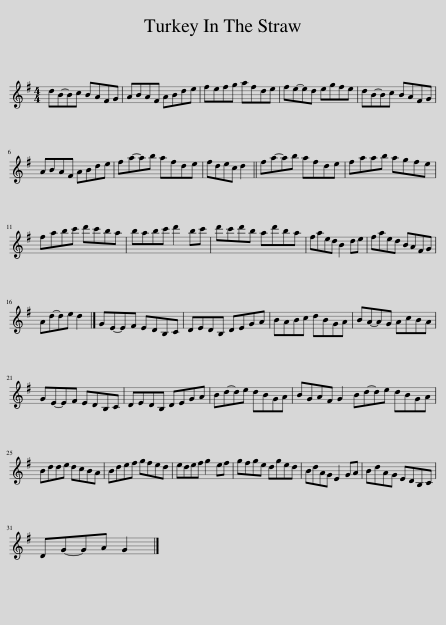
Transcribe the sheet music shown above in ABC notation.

X:1
L:1/8
M:4/4
I:linebreak $
K:G
V:1 treble
V:1
 dB-Bc BAFG | ABAF ABde | fefg afde | fe-ed egfe | dB-Bc BAFG |$ %5
 ABAF ABde | fa-ab afde | fdec d2 || fa-ab afde | faab agfe |$ %10
 fabc' d'c'ba | babc' d'2 bc' | d'c'd'b ad'ba | faed B2 de | faed BAFG |$ %15
 Ad-de d2 |] GE-EF EDB,C | DEDB, DEGA | BABc dBGA | BA-AG AcBA |$ %20
 GE-EF EDB,C | DEDB, DEGA | Bd-de dBGA | BGAF G2 Bd-de dBGA |$ Bdde dcBA | %25
 Bdef gfed | edef g2 ef | gfge dged | BdAG E2 GA | BdAG EDB,C |$ %30
 DG-GA G2 |] %31
